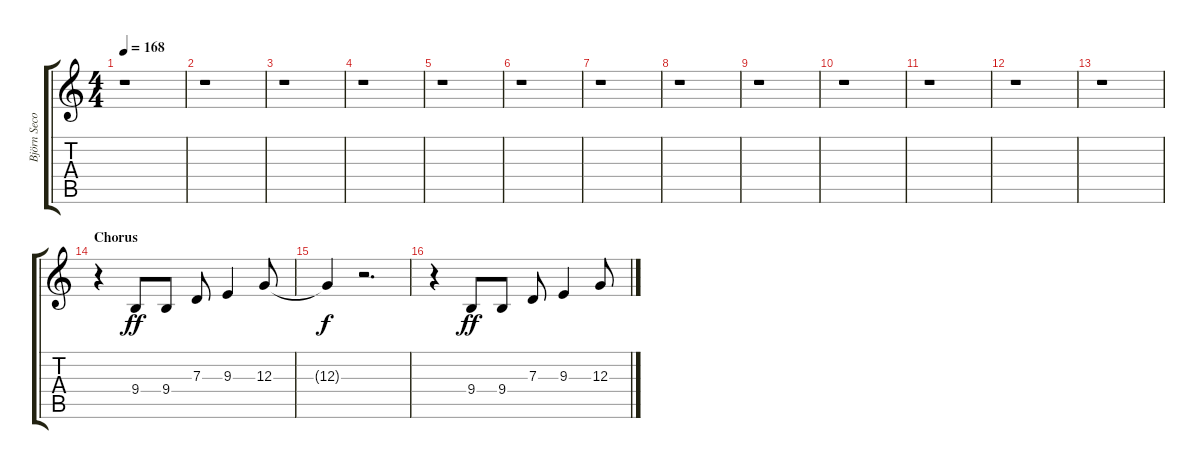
\track ("Björn Second voice" "Björn Seco") {instrument clarinet}
\staff {score tabs}
\tuning (E4 B3 G3 D3 A2 E2) {hide}
\ts (4 4)
\tempo 168
\clef g2
\ks c
r.1{dy ff} |
r.1 |
r.1 |
r.1 |
r.1 |
r.1 |
r.1 |
r.1 |
r.1 |
r.1 |
r.1 |
r.1 |
r.1 |
\section ("" "Chorus")
r.4 9.4.8 9.4.8 7.3.8 9.3.4 12.3.8 |
12.3{t}.4{dy f} r.2{d} |
r.4 9.4.8{dy ff} 9.4.8 7.3.8 9.3.4 12.3.8
